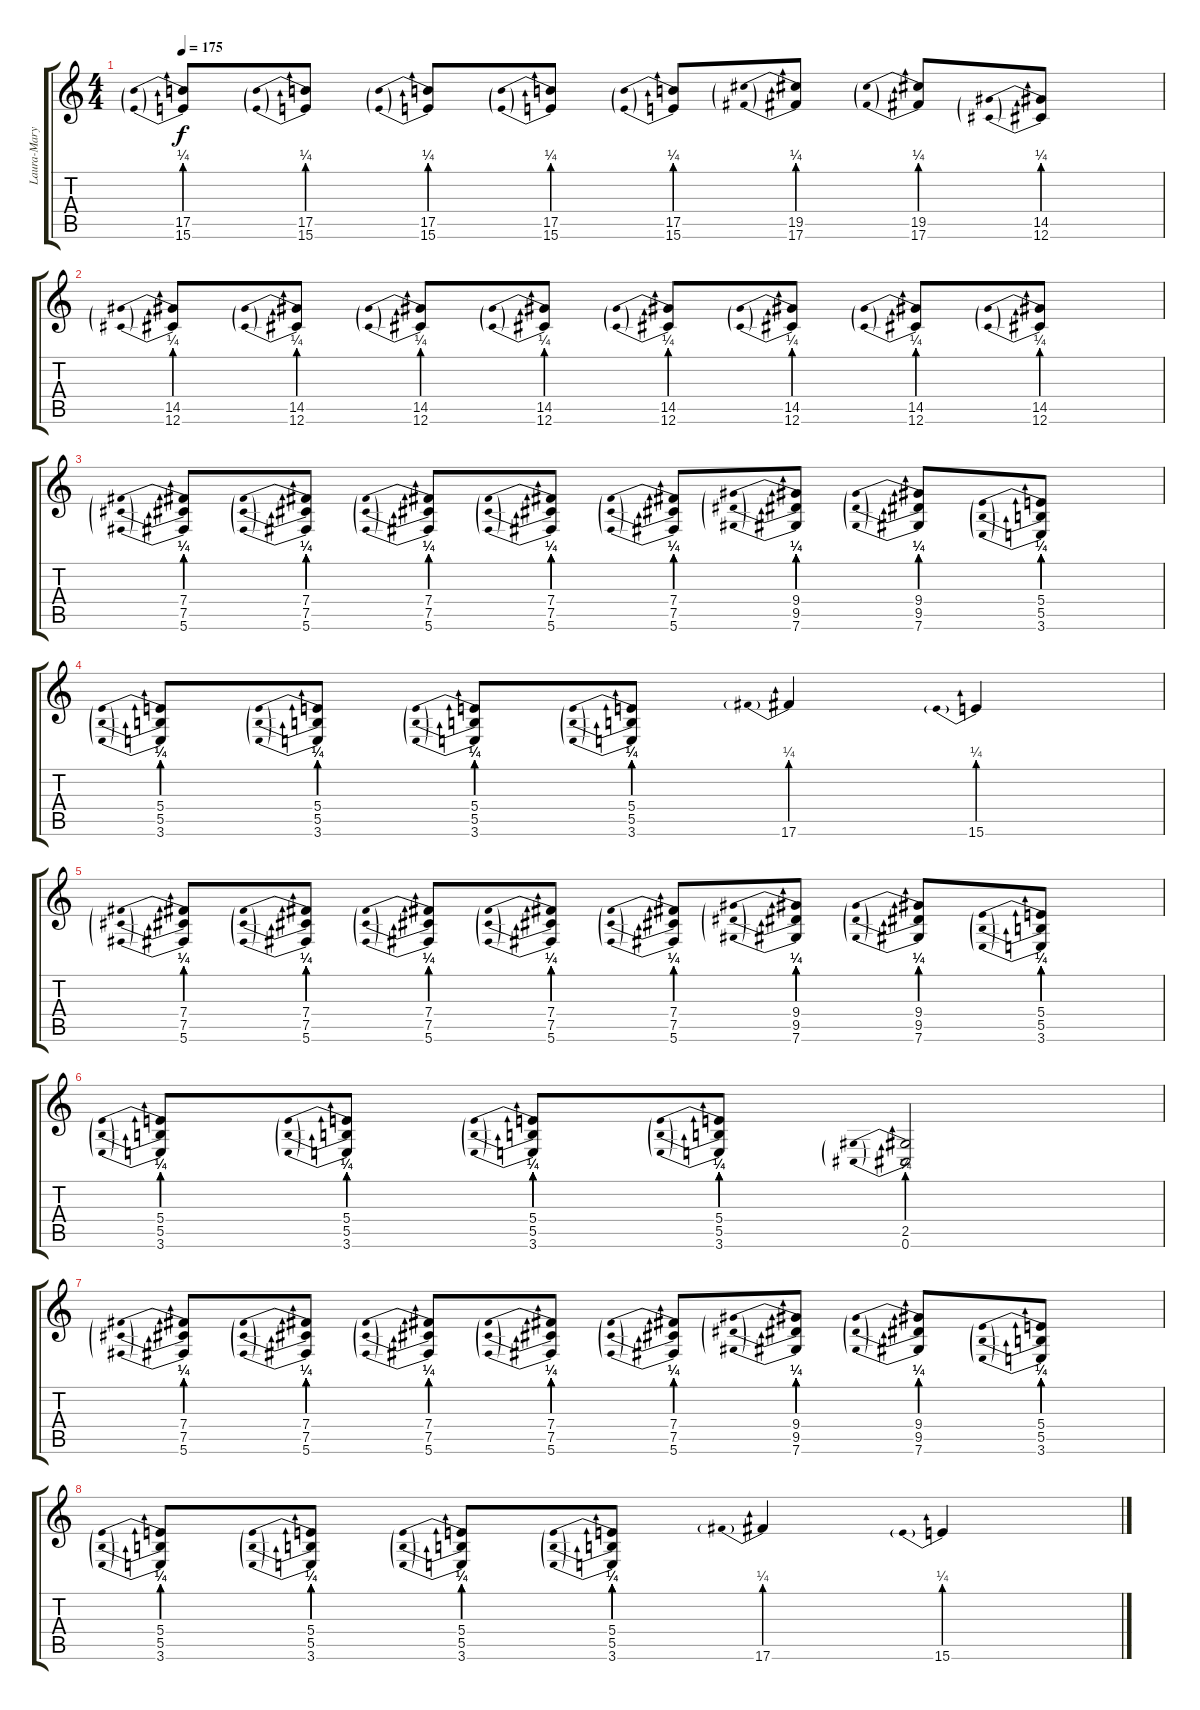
\track ("Laura-Mary Carter" "Laura-Mary") {instrument overdrivenguitar}
\staff {score tabs}
\tuning (Db4 Ab3 E3 B2 Gb2 Db2) {hide}
\ts (4 4)
\tempo 175
\clef g2
\ks c
(17.5{be (prebend 0 1 60 1)} 15.6{be (prebend 0 1 60 1)}).8{dy f} (17.5{be (prebend 0 1 60 1)} 15.6{be (prebend 0 1 60 1)}).8 (17.5{be (prebend 0 1 60 1)} 15.6{be (prebend 0 1 60 1)}).8 (17.5{be (prebend 0 1 60 1)} 15.6{be (prebend 0 1 60 1)}).8 (17.5{be (prebend 0 1 60 1)} 15.6{be (prebend 0 1 60 1)}).8 (19.5{be (prebend 0 1 60 1)} 17.6{be (prebend 0 1 60 1)}).8 (19.5{be (prebend 0 1 60 1)} 17.6{be (prebend 0 1 60 1)}).8 (14.5{be (prebend 0 1 60 1)} 12.6{be (prebend 0 1 60 1)}).8 |
(14.5{be (prebend 0 1 60 1)} 12.6{be (prebend 0 1 60 1)}).8 (14.5{be (prebend 0 1 60 1)} 12.6{be (prebend 0 1 60 1)}).8 (14.5{be (prebend 0 1 60 1)} 12.6{be (prebend 0 1 60 1)}).8 (14.5{be (prebend 0 1 60 1)} 12.6{be (prebend 0 1 60 1)}).8 (14.5{be (prebend 0 1 60 1)} 12.6{be (prebend 0 1 60 1)}).8 (14.5{be (prebend 0 1 60 1)} 12.6{be (prebend 0 1 60 1)}).8 (14.5{be (prebend 0 1 60 1)} 12.6{be (prebend 0 1 60 1)}).8 (14.5{be (prebend 0 1 60 1)} 12.6{be (prebend 0 1 60 1)}).8 |
(7.4{be (prebend 0 1 60 1)} 7.5{be (prebend 0 1 60 1)} 5.6{be (prebend 0 1 60 1)}).8 (7.4{be (prebend 0 1 60 1)} 7.5{be (prebend 0 1 60 1)} 5.6{be (prebend 0 1 60 1)}).8 (7.4{be (prebend 0 1 60 1)} 7.5{be (prebend 0 1 60 1)} 5.6{be (prebend 0 1 60 1)}).8 (7.4{be (prebend 0 1 60 1)} 7.5{be (prebend 0 1 60 1)} 5.6{be (prebend 0 1 60 1)}).8 (7.4{be (prebend 0 1 60 1)} 7.5{be (prebend 0 1 60 1)} 5.6{be (prebend 0 1 60 1)}).8 (9.4{be (prebend 0 1 60 1)} 9.5{be (prebend 0 1 60 1)} 7.6{be (prebend 0 1 60 1)}).8 (9.4{be (prebend 0 1 60 1)} 9.5{be (prebend 0 1 60 1)} 7.6{be (prebend 0 1 60 1)}).8 (5.4{be (prebend 0 1 60 1)} 5.5{be (prebend 0 1 60 1)} 3.6{be (prebend 0 1 60 1)}).8 |
(5.4{be (prebend 0 1 60 1)} 5.5{be (prebend 0 1 60 1)} 3.6{be (prebend 0 1 60 1)}).8 (5.4{be (prebend 0 1 60 1)} 5.5{be (prebend 0 1 60 1)} 3.6{be (prebend 0 1 60 1)}).8 (5.4{be (prebend 0 1 60 1)} 5.5{be (prebend 0 1 60 1)} 3.6{be (prebend 0 1 60 1)}).8 (5.4{be (prebend 0 1 60 1)} 5.5{be (prebend 0 1 60 1)} 3.6{be (prebend 0 1 60 1)}).8 17.6{be (prebend 0 1 60 1)}.4 15.6{be (prebend 0 1 60 1)}.4 |
(7.4{be (prebend 0 1 60 1)} 7.5{be (prebend 0 1 60 1)} 5.6{be (prebend 0 1 60 1)}).8 (7.4{be (prebend 0 1 60 1)} 7.5{be (prebend 0 1 60 1)} 5.6{be (prebend 0 1 60 1)}).8 (7.4{be (prebend 0 1 60 1)} 7.5{be (prebend 0 1 60 1)} 5.6{be (prebend 0 1 60 1)}).8 (7.4{be (prebend 0 1 60 1)} 7.5{be (prebend 0 1 60 1)} 5.6{be (prebend 0 1 60 1)}).8 (7.4{be (prebend 0 1 60 1)} 7.5{be (prebend 0 1 60 1)} 5.6{be (prebend 0 1 60 1)}).8 (9.4{be (prebend 0 1 60 1)} 9.5{be (prebend 0 1 60 1)} 7.6{be (prebend 0 1 60 1)}).8 (9.4{be (prebend 0 1 60 1)} 9.5{be (prebend 0 1 60 1)} 7.6{be (prebend 0 1 60 1)}).8 (5.4{be (prebend 0 1 60 1)} 5.5{be (prebend 0 1 60 1)} 3.6{be (prebend 0 1 60 1)}).8 |
(5.4{be (prebend 0 1 60 1)} 5.5{be (prebend 0 1 60 1)} 3.6{be (prebend 0 1 60 1)}).8 (5.4{be (prebend 0 1 60 1)} 5.5{be (prebend 0 1 60 1)} 3.6{be (prebend 0 1 60 1)}).8 (5.4{be (prebend 0 1 60 1)} 5.5{be (prebend 0 1 60 1)} 3.6{be (prebend 0 1 60 1)}).8 (5.4{be (prebend 0 1 60 1)} 5.5{be (prebend 0 1 60 1)} 3.6{be (prebend 0 1 60 1)}).8 (2.5{be (prebend 0 1 60 1)} 0.6{be (prebend 0 1 60 1)}).2 |
(7.4{be (prebend 0 1 60 1)} 7.5{be (prebend 0 1 60 1)} 5.6{be (prebend 0 1 60 1)}).8 (7.4{be (prebend 0 1 60 1)} 7.5{be (prebend 0 1 60 1)} 5.6{be (prebend 0 1 60 1)}).8 (7.4{be (prebend 0 1 60 1)} 7.5{be (prebend 0 1 60 1)} 5.6{be (prebend 0 1 60 1)}).8 (7.4{be (prebend 0 1 60 1)} 7.5{be (prebend 0 1 60 1)} 5.6{be (prebend 0 1 60 1)}).8 (7.4{be (prebend 0 1 60 1)} 7.5{be (prebend 0 1 60 1)} 5.6{be (prebend 0 1 60 1)}).8 (9.4{be (prebend 0 1 60 1)} 9.5{be (prebend 0 1 60 1)} 7.6{be (prebend 0 1 60 1)}).8 (9.4{be (prebend 0 1 60 1)} 9.5{be (prebend 0 1 60 1)} 7.6{be (prebend 0 1 60 1)}).8 (5.4{be (prebend 0 1 60 1)} 5.5{be (prebend 0 1 60 1)} 3.6{be (prebend 0 1 60 1)}).8 |
(5.4{be (prebend 0 1 60 1)} 5.5{be (prebend 0 1 60 1)} 3.6{be (prebend 0 1 60 1)}).8 (5.4{be (prebend 0 1 60 1)} 5.5{be (prebend 0 1 60 1)} 3.6{be (prebend 0 1 60 1)}).8 (5.4{be (prebend 0 1 60 1)} 5.5{be (prebend 0 1 60 1)} 3.6{be (prebend 0 1 60 1)}).8 (5.4{be (prebend 0 1 60 1)} 5.5{be (prebend 0 1 60 1)} 3.6{be (prebend 0 1 60 1)}).8 17.6{be (prebend 0 1 60 1)}.4 15.6{be (prebend 0 1 60 1)}.4
